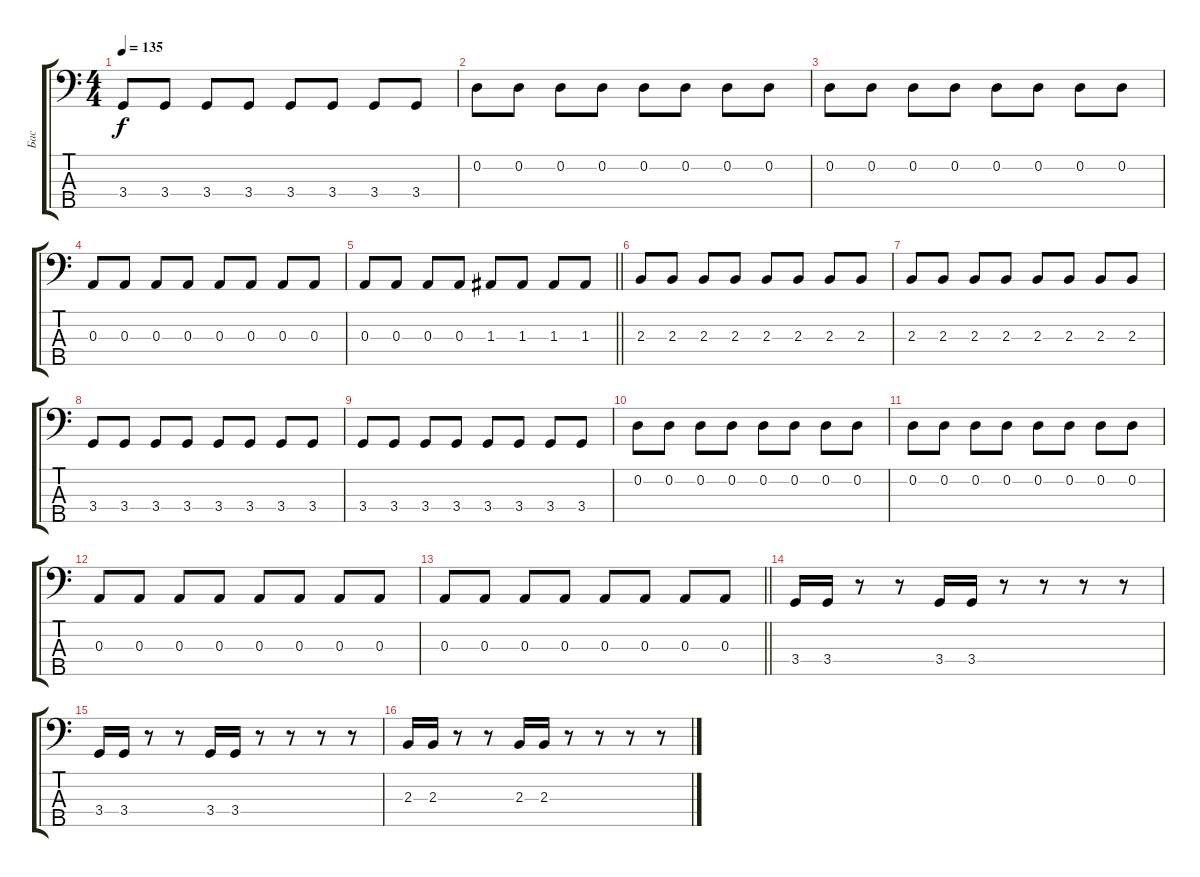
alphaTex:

\track ("Бас" "Бас") {instrument electricbassfinger}
\staff {score tabs}
\tuning (G2 D2 A1 E1 B0) {hide}
\ts (4 4)
\tempo 135
\clef f4
\ks c
3.4.8{dy f} 3.4.8 3.4.8 3.4.8 3.4.8 3.4.8 3.4.8 3.4.8 |
0.2.8 0.2.8 0.2.8 0.2.8 0.2.8 0.2.8 0.2.8 0.2.8 |
0.2.8 0.2.8 0.2.8 0.2.8 0.2.8 0.2.8 0.2.8 0.2.8 |
0.3.8 0.3.8 0.3.8 0.3.8 0.3.8 0.3.8 0.3.8 0.3.8 |
\barLineRight lightlight
0.3.8 0.3.8 0.3.8 0.3.8 1.3.8 1.3.8 1.3.8 1.3.8 |
\section ("" " ")
2.3.8 2.3.8 2.3.8 2.3.8 2.3.8 2.3.8 2.3.8 2.3.8 |
2.3.8 2.3.8 2.3.8 2.3.8 2.3.8 2.3.8 2.3.8 2.3.8 |
3.4.8 3.4.8 3.4.8 3.4.8 3.4.8 3.4.8 3.4.8 3.4.8 |
3.4.8 3.4.8 3.4.8 3.4.8 3.4.8 3.4.8 3.4.8 3.4.8 |
0.2.8 0.2.8 0.2.8 0.2.8 0.2.8 0.2.8 0.2.8 0.2.8 |
0.2.8 0.2.8 0.2.8 0.2.8 0.2.8 0.2.8 0.2.8 0.2.8 |
0.3.8 0.3.8 0.3.8 0.3.8 0.3.8 0.3.8 0.3.8 0.3.8 |
\barLineRight lightlight
0.3.8 0.3.8 0.3.8 0.3.8 0.3.8 0.3.8 0.3.8 0.3.8 |
\section ("" " ")
3.4.16 3.4.16 r.8 r.8 3.4.16 3.4.16 r.8 r.8 r.8 r.8 |
3.4.16 3.4.16 r.8 r.8 3.4.16 3.4.16 r.8 r.8 r.8 r.8 |
2.3.16 2.3.16 r.8 r.8 2.3.16 2.3.16 r.8 r.8 r.8 r.8
